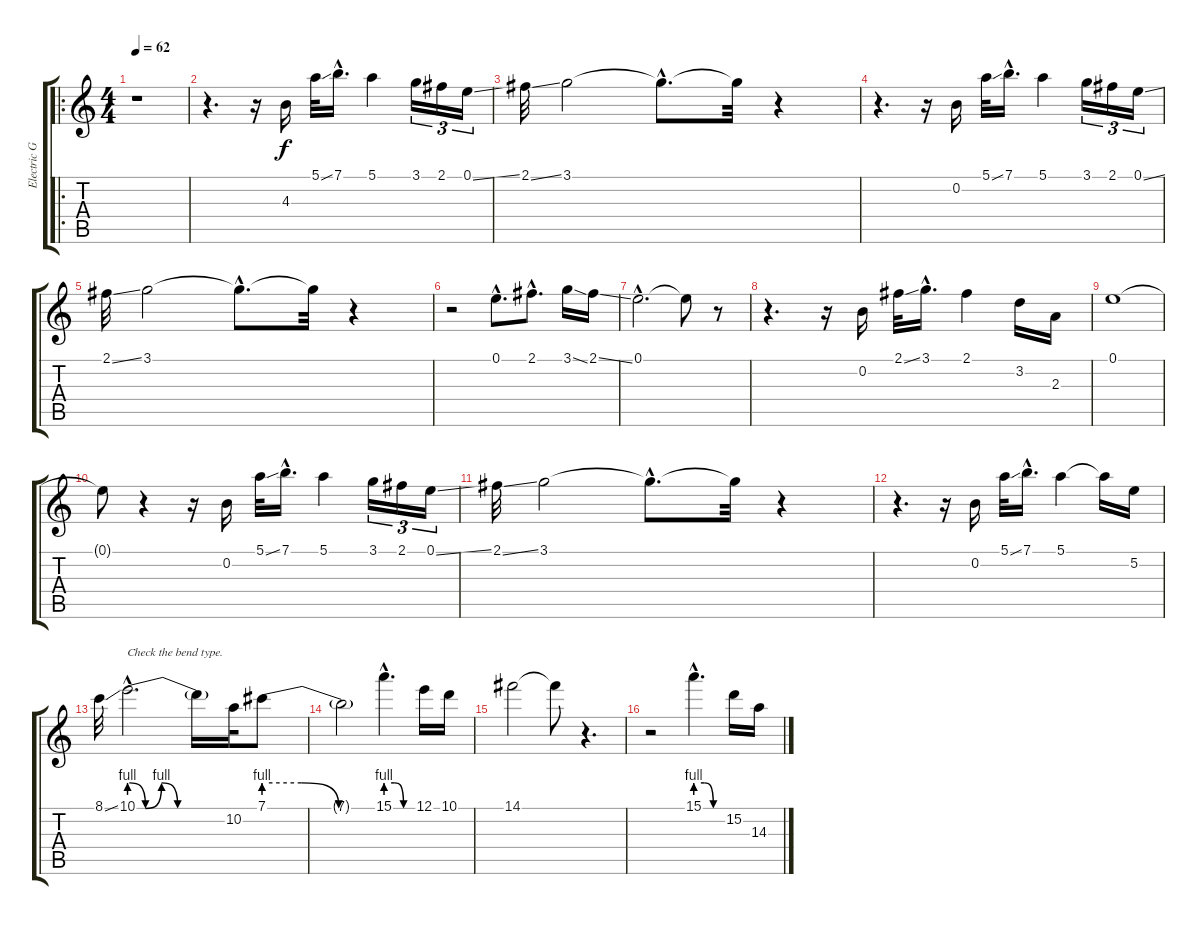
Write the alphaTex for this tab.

\track ("Electric Guitar Solo" "Electric G") {instrument distortionguitar}
\staff {score tabs}
\tuning (E4 B3 G3 D3 A2 E2) {hide}
\ro
\ts (4 4)
\tempo 62
\clef g2
\ks c
r.1{dy f instrument distortionguitar} |
r.4{d} r.16 4.3.16 5.1{ss}.32 7.1{hac}.16{d} 5.1.4 3.1.16{tu (3 2)} 2.1.16{tu (3 2)} 0.1{ss}.16{tu (3 2)} |
2.1{ss}.32 3.1.2 3.1{hac t}.8{d} 3.1{t}.32 r.4 |
r.4{d} r.16 0.2.16 5.1{ss}.32 7.1{hac}.16{d} 5.1.4 3.1.16{tu (3 2)} 2.1.16{tu (3 2)} 0.1{ss}.16{tu (3 2)} |
2.1{ss}.32 3.1.2 3.1{hac t}.8{d} 3.1{t}.32 r.4 |
r.2 0.1{hac}.8{d} 2.1{hac}.8{d} 3.1{ss}.16 2.1{ss}.16 |
0.1{hac}.2{d} 0.1{t}.8 r.8 |
r.4{d} r.16 0.2.16 2.1{ss}.32 3.1{hac}.16{d} 2.1.4 3.2.16 2.3.16 |
0.1.1 |
0.1{t}.8 r.4 r.16 0.2.16 5.1{ss}.32 7.1{hac}.16{d} 5.1.4 3.1.16{tu (3 2)} 2.1.16{tu (3 2)} 0.1{ss}.16{tu (3 2)} |
2.1{ss}.32 3.1.2 3.1{hac t}.8{d} 3.1{t}.32 r.4 |
r.4{d} r.16 0.2.16 5.1{ss}.32 7.1{hac}.16{d} 5.1.4 5.1{t}.16 5.2.16 |
8.1{ss}.32 10.1{be (custom 0 4 10 0 20 4 30 0 40 0 50 0 60 0) hac}.2{d txt "Check the bend type."} 10.1{t}.16 10.2.32 7.1{be (custom 0 4 20 4 40 0 60 0)}.8 |
7.1{t}.2 15.1{be (custom 0 4 20 4 40 0 60 0) hac}.4{d} 12.1.16 10.1.16 |
14.1.2 14.1{t}.8 r.4{d} |
r.2 15.1{be (custom 0 4 20 4 40 0 60 0) hac}.4{d} 15.2.16 14.3.16
